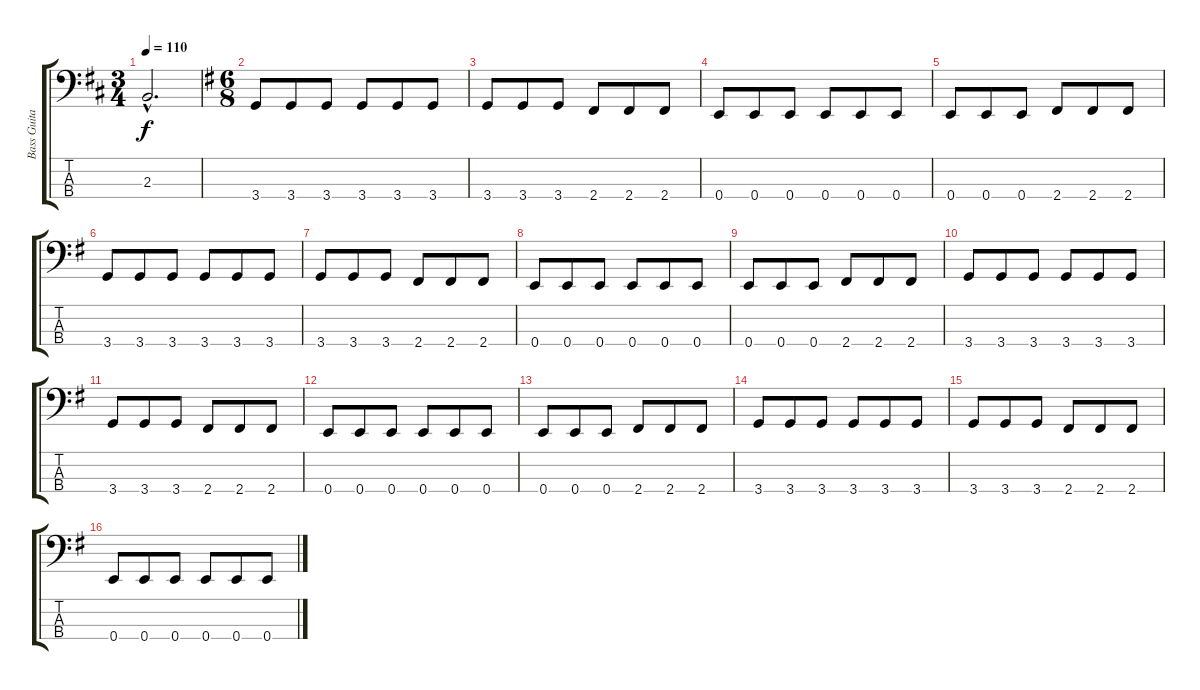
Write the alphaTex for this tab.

\track ("Bass Guitar" "Bass Guita") {instrument electricbasspick}
\staff {score tabs}
\tuning (G2 D2 A1 E1) {hide}
\ts (3 4)
\tempo 110
\clef f4
\ks d
2.3{hac}.2{d dy f} |
\ts (6 8)
\ks g
3.4.8 3.4.8 3.4.8 3.4.8 3.4.8 3.4.8 |
3.4.8 3.4.8 3.4.8 2.4.8 2.4.8 2.4.8 |
0.4.8 0.4.8 0.4.8 0.4.8 0.4.8 0.4.8 |
0.4.8 0.4.8 0.4.8 2.4.8 2.4.8 2.4.8 |
3.4.8 3.4.8 3.4.8 3.4.8 3.4.8 3.4.8 |
3.4.8 3.4.8 3.4.8 2.4.8 2.4.8 2.4.8 |
0.4.8 0.4.8 0.4.8 0.4.8 0.4.8 0.4.8 |
0.4.8 0.4.8 0.4.8 2.4.8 2.4.8 2.4.8 |
3.4.8 3.4.8 3.4.8 3.4.8 3.4.8 3.4.8 |
3.4.8 3.4.8 3.4.8 2.4.8 2.4.8 2.4.8 |
0.4.8 0.4.8 0.4.8 0.4.8 0.4.8 0.4.8 |
0.4.8 0.4.8 0.4.8 2.4.8 2.4.8 2.4.8 |
3.4.8 3.4.8 3.4.8 3.4.8 3.4.8 3.4.8 |
3.4.8 3.4.8 3.4.8 2.4.8 2.4.8 2.4.8 |
0.4.8 0.4.8 0.4.8 0.4.8 0.4.8 0.4.8
